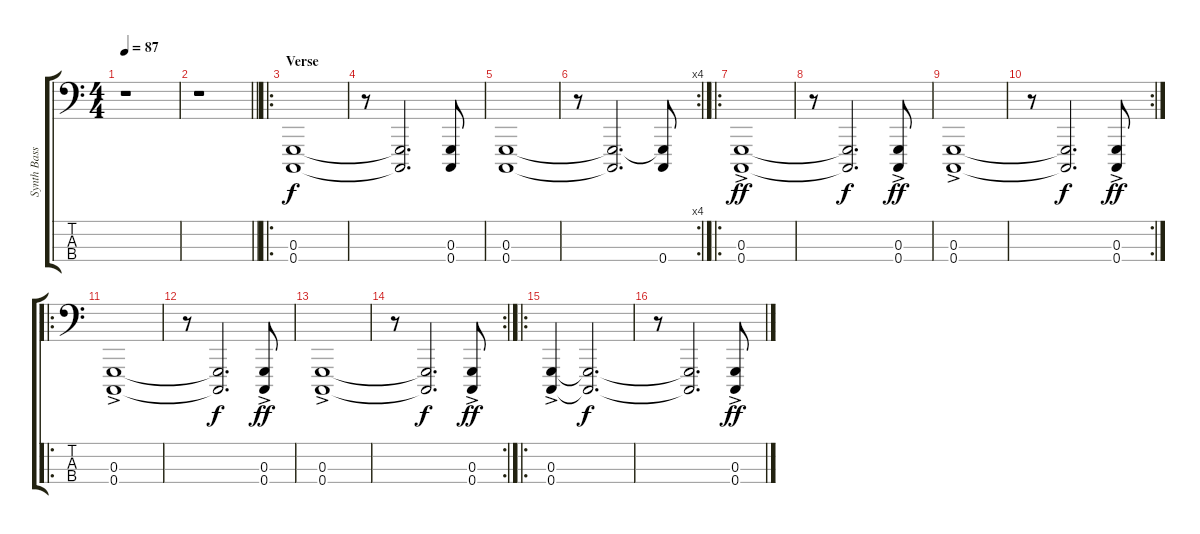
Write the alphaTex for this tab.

\track ("Synth Bass" "Synth Bass") {instrument stringensemble1}
\staff {score tabs}
\tuning (F2 C2 G1 C1) {hide}
\ts (4 4)
\tempo 87
\clef f4
\ks c
r.1{dy f instrument stringensemble1} |
\barLineRight lightlight
r.1 |
\ro
\section ("" "Verse")
(0.3 0.4).1 |
r.8 (0.3{t} 0.4{t}).2{d} (0.3 0.4).8 |
(0.3 0.4).1 |
\rc 4
r.8 (0.3{t} 0.4{t}).2{d} (0.3{t} 0.4).8 |
\ro
(0.3{ac} 0.4{ac}).1{dy ff} |
r.8 (0.3{t} 0.4{t}).2{d dy f} (0.3{ac} 0.4{ac}).8{dy ff} |
(0.3{ac} 0.4{ac}).1 |
\rc 2
r.8 (0.3{t} 0.4{t}).2{d dy f} (0.3{ac} 0.4{ac}).8{dy ff} |
\ro
(0.3{ac} 0.4{ac}).1 |
r.8 (0.3{t} 0.4{t}).2{d dy f} (0.3{ac} 0.4{ac}).8{dy ff} |
(0.3{ac} 0.4{ac}).1 |
\rc 2
r.8 (0.3{t} 0.4{t}).2{d dy f} (0.3{ac} 0.4{ac}).8{dy ff} |
\ro
(0.3{ac} 0.4{ac}).4 (0.3{t} 0.4{t}).2{d dy f} |
r.8 (0.3{t} 0.4{t}).2{d} (0.3{ac} 0.4{ac}).8{dy ff}
